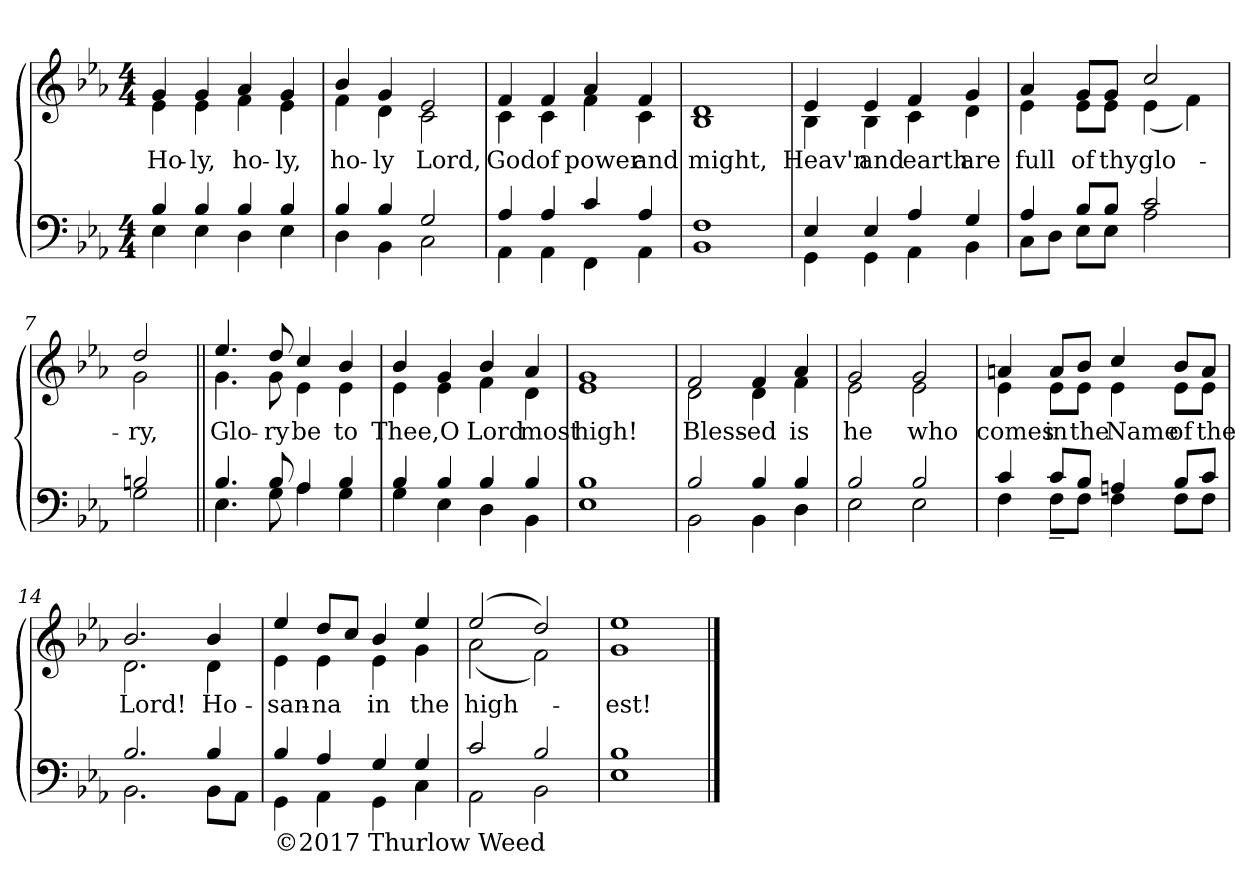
**kern	**kern	**text
*part1	*part1	*part1
*staff2	*staff1	*staff1
*clefF4	*clefG2	*
*k[b-e-a-]	*k[b-e-a-]	*
*E-:	*E-:	*
*M4/4	*M4/4	*
=1	=1	=1
*^	*	*
!	!	!	!LO:LY:b
*	*	*^	*
4B-/	4E-\	4g/	4e-\	Ho-
!	!	!	!	!LO:LY:b
4B-/	4E-\	4g/	4e-\	-ly,
!	!	!	!	!LO:LY:b
4B-/	4D\	4a-/	4f\	ho-
!	!	!	!	!LO:LY:b
4B-/	4E-\	4g/	4e-\	-ly,
=2	=2	=2	=2	=2
!	!	!	!	!LO:LY:b
4B-/	4D\	4b-/	4f\	ho-
!	!	!	!	!LO:LY:b
4B-/	4BB-\	4g/	4d\	-ly
!	!	!	!	!LO:LY:b
2G/	2C\	2e-/	2c\	Lord,
=3	=3	=3	=3	=3
!	!	!	!	!LO:LY:b
4A-/	4AA-\	4f/	4c\	God
!	!	!	!	!LO:LY:b
4A-/	4AA-\	4f/	4c\	of
!	!	!	!	!LO:LY:b
4c/	4FF\	4a-/	4f\	power
!	!	!	!	!LO:LY:b
4A-/	4AA-\	4f/	4c\	and
=4	=4	=4	=4	=4
!	!	!	!	!LO:LY:b
*v	*v	*	*	*
*	*v	*v	*
1BB- 1F	1B- 1d	might,
=5	=5	=5
*^	*	*
!	!	!	!LO:LY:b
*	*	*^	*
4E-/	4GG\	4e-/	4B-\	Heav'n
!	!	!	!	!LO:LY:b
4E-/	4GG\	4e-/	4B-\	and
!	!	!	!	!LO:LY:b
4A-/	4AA-\	4f/	4c\	earth
!	!	!	!	!LO:LY:b
4G/	4BB-\	4g/	4d\	are
!!LO:LB:g=z	!!
=6	=6	=6	=6	=6
!	!	!	!	!LO:LY:b
4A-/	8C\L	4a-/	4e-\	full
.	8D\J	.	.	.
!	!	!	!	!LO:LY:b
8B-/L	8E-\L	8g/L	8e-\L	-of
!	!	!	!	!LO:LY:b
8B-/J	8E-\J	8g/J	8e-\J	thy
!	!	!	!	!LO:LY:b
2c/	2A-\	2cc/	(<4e-\	glo-
.	.	.	4f\)	.
=7	=7	=7	=7	=7
!	!	!	!	!LO:LY:b
2Bn/	2G\	2dd/	2g\	ry,
=8||	=8||	=8||	=8||	=8||
!	!	!	!	!LO:LY:b
4.B-/	4.E-\	4.ee-/	4.g\	Glo-
!	!	!	!	!LO:LY:b
8B-/	8G\	8dd/	8g\	-ry
!	!	!	!	!LO:LY:b
4A-/	4A-\	4cc/	4e-\	be
!	!	!	!	!LO:LY:b
4B-/	4G\	4b-/	4e-\	to
=9	=9	=9	=9	=9
!	!	!	!	!LO:LY:b
4B-/	4G\	4b-/	4e-\	Thee,
!	!	!	!	!LO:LY:b
4B-/	4E-\	4g/	4e-\	O
!	!	!	!	!LO:LY:b
4B-/	4D\	4b-/	4f\	Lord
!	!	!	!	!LO:LY:b
4B-/	4BB-\	4a-/	4d\	most
=10	=10	=10	=10	=10
!	!	!	!	!LO:LY:b
*v	*v	*	*	*
*	*v	*v	*
1E- 1B-	1e- 1g	high!
!!LO:LB:g=z
=11!	=11!	=11!
*^	*	*
!	!	!	!LO:LY:b
*	*	*^	*
2B-/	2BB-\	2f/	2d\	Bless-
!	!	!	!	!LO:LY:b
4B-/	4BB-\	4f/	4d\	-ed
!	!	!	!	!LO:LY:b
4B-/	4D\	4a-/	4f\	is
=12	=12	=12	=12	=12
!	!	!	!	!LO:LY:b
2B-/	2E-\	2g/	2e-\	he
!	!	!	!	!LO:LY:b
2B-/	2E-\	2g/	2e-\	who
=13	=13	=13	=13	=13
!	!	!	!	!LO:LY:b
4c/	4F\	4an/	4e-\	comes
!	!	!	!	!LO:LY:b
8c/L	8F~<\L	8a/L	8e-\L	in
!	!	!	!	!LO:LY:b
8B-/J	8F\J	8b-/J	8e-\J	the
!	!	!	!	!LO:LY:b
4An/	4F\	4cc/	4e-\	Name
!	!	!	!	!LO:LY:b
8B-/L	8F\L	8b-/L	8e-\L	of
!	!	!	!	!LO:LY:b
8c/J	8F\J	8a/J	8e-\J	the
=14	=14	=14	=14	=14
!	!	!	!	!LO:LY:b
2.B-/	2.BB-\	2.b-/	2.d\	Lord!
!	!	!	!	!LO:LY:b
4B-/	8BB-\L	4b-/	4d\	Ho-
.	8AA-\J	.	.	.
!!LO:LB:g=z	!!
=15	=15	=15	=15	=15
!LO:TX:b:t=©2017 Thurlow Weed	!	!	!	!
!	!	!	!	!LO:LY:b
4B-/	4GG\	4ee-/	4e-\	-san-
!	!	!	!	!LO:LY:b
4A-/	4AA-\	8dd/L	4e-\	-na
.	.	8cc/J	.	.
!	!	!	!	!LO:LY:b
4G/	4GG\	4b-/	4e-\	in
!	!	!	!	!LO:LY:b
4G/	4C\	4ee-/	4g\	the
=16	=16	=16	=16	=16
!	!	!	!	!LO:LY:b
2c/	2AA-\	(2ee-/	(<2a-\	high-
2B-/	2BB-\	2dd/)	2f\)	.
=17	=17	=17	=17	=17
!	!	!	!	!LO:LY:b
*v	*v	*	*	*
*	*v	*v	*
1E- 1B-	1g 1ee-	-est!
==	==	==
*-	*-	*-
